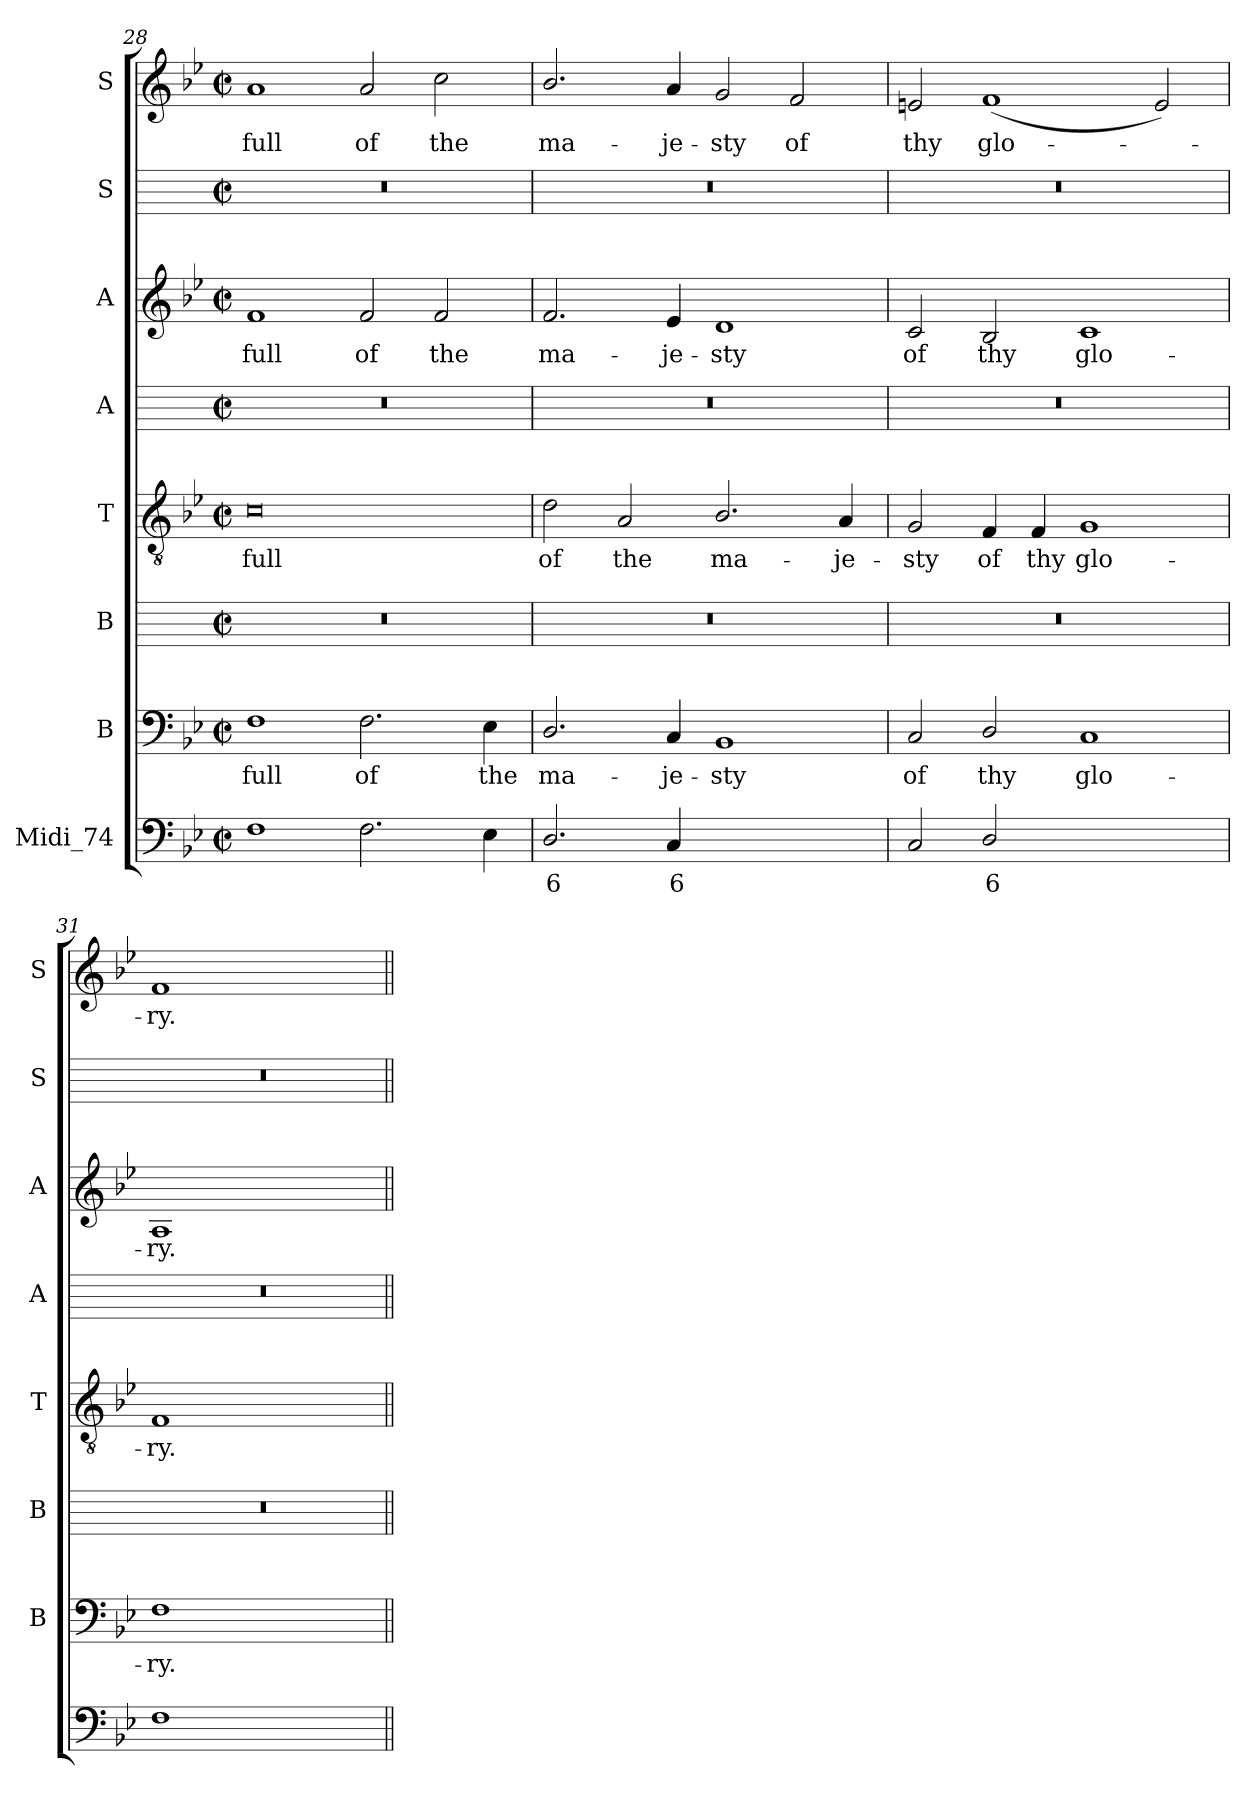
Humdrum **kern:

**kern	**text	**kern	**text	**kern	**kern	**text	**kern	**kern	**text	**kern	**kern	**text
*part8	*part8	*part7	*part7	*part6	*part5	*part5	*part4	*part3	*part3	*part2	*part1	*part1
*staff8	*staff8	*staff7	*staff7	*staff6	*staff5	*staff5	*staff4	*staff3	*staff3	*staff2	*staff1	*staff1
*I"Midi_74	*	*I"B	*	*I"B	*I"T	*	*I"A	*I"A	*	*I"S	*I"S	*
*	*	*I'B	*	*I'B	*I'T	*	*I'A	*I'A	*	*I'S	*I'S	*
*clefF4	*	*clefF4	*	*	*clefGv2	*	*	*clefG2	*	*	*clefG2	*
*k[b-e-]	*	*k[b-e-]	*	*	*k[b-e-]	*	*	*k[b-e-]	*	*	*k[b-e-]	*
*B-:	*	*B-:	*	*	*B-:	*	*	*B-:	*	*	*B-:	*
*M4/2	*	*M4/2	*	*M4/2	*M4/2	*	*M4/2	*M4/2	*	*M4/2	*M4/2	*
*met(c|)	*	*met(c|)	*	*met(c|)	*met(c|)	*	*met(c|)	*met(c|)	*	*met(c|)	*met(c|)	*
=28	=28	=28	=28	=28	=28	=28	=28	=28	=28	=28	=28	=28
!	!	!	!LO:LY:b	!	!	!LO:LY:b	!	!	!LO:LY:b	!	!	!LO:LY:b
1F	.	1F	full	0r	0c	full	0r	1f	full	0r	1a	full
!	!	!	!LO:LY:b	!	!	!	!	!	!LO:LY:b	!	!	!LO:LY:b
2.F	.	2.F	of	.	.	.	.	2f	of	.	2a	of
!	!	!	!	!	!	!	!	!	!LO:LY:b	!	!	!LO:LY:b
.	.	.	.	.	.	.	.	2f	the	.	2cc	the
!	!	!	!LO:LY:b	!	!	!	!	!	!	!	!	!
4E-	.	4E-	the	.	.	.	.	.	.	.	.	.
=29	=29	=29	=29	=29	=29	=29	=29	=29	=29	=29	=29	=29
!	!LO:LY:b	!	!LO:LY:b	!	!	!LO:LY:b	!	!	!LO:LY:b	!	!	!LO:LY:b
2.D/	6	2.D/	ma-	0r	2d	of	0r	2.f	ma-	0r	2.b-/	ma-
!	!	!	!	!	!	!LO:LY:b	!	!	!	!	!	!
.	.	.	.	.	2A	the	.	.	.	.	.	.
!	!LO:LY:b	!	!LO:LY:b	!	!	!	!	!	!LO:LY:b	!	!	!LO:LY:b
4C	6	4C	-je-	.	.	.	.	4e-	-je-	.	4a	-je-
!	!LO:LY:b	!	!LO:LY:b	!	!	!LO:LY:b	!	!	!LO:LY:b	!	!	!LO:LY:b
[2BB-yy	6	1BB-	-sty	.	2.B-/	ma-	.	1d	-sty	.	2g	-sty
!	!LO:LY:b	!	!	!	!	!	!	!	!	!	!	!LO:LY:b
2BB-yy]	5	.	.	.	.	.	.	.	.	.	2f	of
!	!	!	!	!	!	!LO:LY:b	!	!	!	!	!	!
.	.	.	.	.	4A	-je-	.	.	.	.	.	.
=30	=30	=30	=30	=30	=30	=30	=30	=30	=30	=30	=30	=30
!	!	!	!LO:LY:b	!	!	!LO:LY:b	!	!	!LO:LY:b	!	!	!LO:LY:b
2C	.	2C	of	0r	2G	-sty	0r	2c	of	0r	2en	thy
!	!LO:LY:b	!	!LO:LY:b	!	!	!LO:LY:b	!	!	!LO:LY:b	!	!	!LO:LY:b
2D/	6	2D/	thy	.	4F	of	.	2B-	thy	.	(<1f	glo-
!	!	!	!	!	!	!LO:LY:b	!	!	!	!	!	!
.	.	.	.	.	4F	thy	.	.	.	.	.	.
!	!LO:LY:b	!	!LO:LY:b	!	!	!LO:LY:b	!	!	!LO:LY:b	!	!	!
[2Cyy	4	1C	glo-	.	1G	glo-	.	1c	glo-	.	.	.
!	!LO:LY:b	!	!	!	!	!	!	!	!	!	!	!
2Cyy]	3	.	.	.	.	.	.	.	.	.	2e)	.
=31	=31	=31	=31	=31	=31	=31	=31	=31	=31	=31	=31	=31
!	!	!	!LO:LY:b	!	!	!LO:LY:b	!	!	!LO:LY:b	!	!	!LO:LY:b
1F	.	1F	-ry.	0r	1F	-ry.	0r	1A	-ry.	0r	1f	ry.
1ryy	.	1ryy	.	.	1ryy	.	.	1ryy	.	.	1ryy	.
=||	=||	=||	=||	=||	=||	=||	=||	=||	=||	=||	=||	=||
*-	*-	*-	*-	*-	*-	*-	*-	*-	*-	*-	*-	*-
